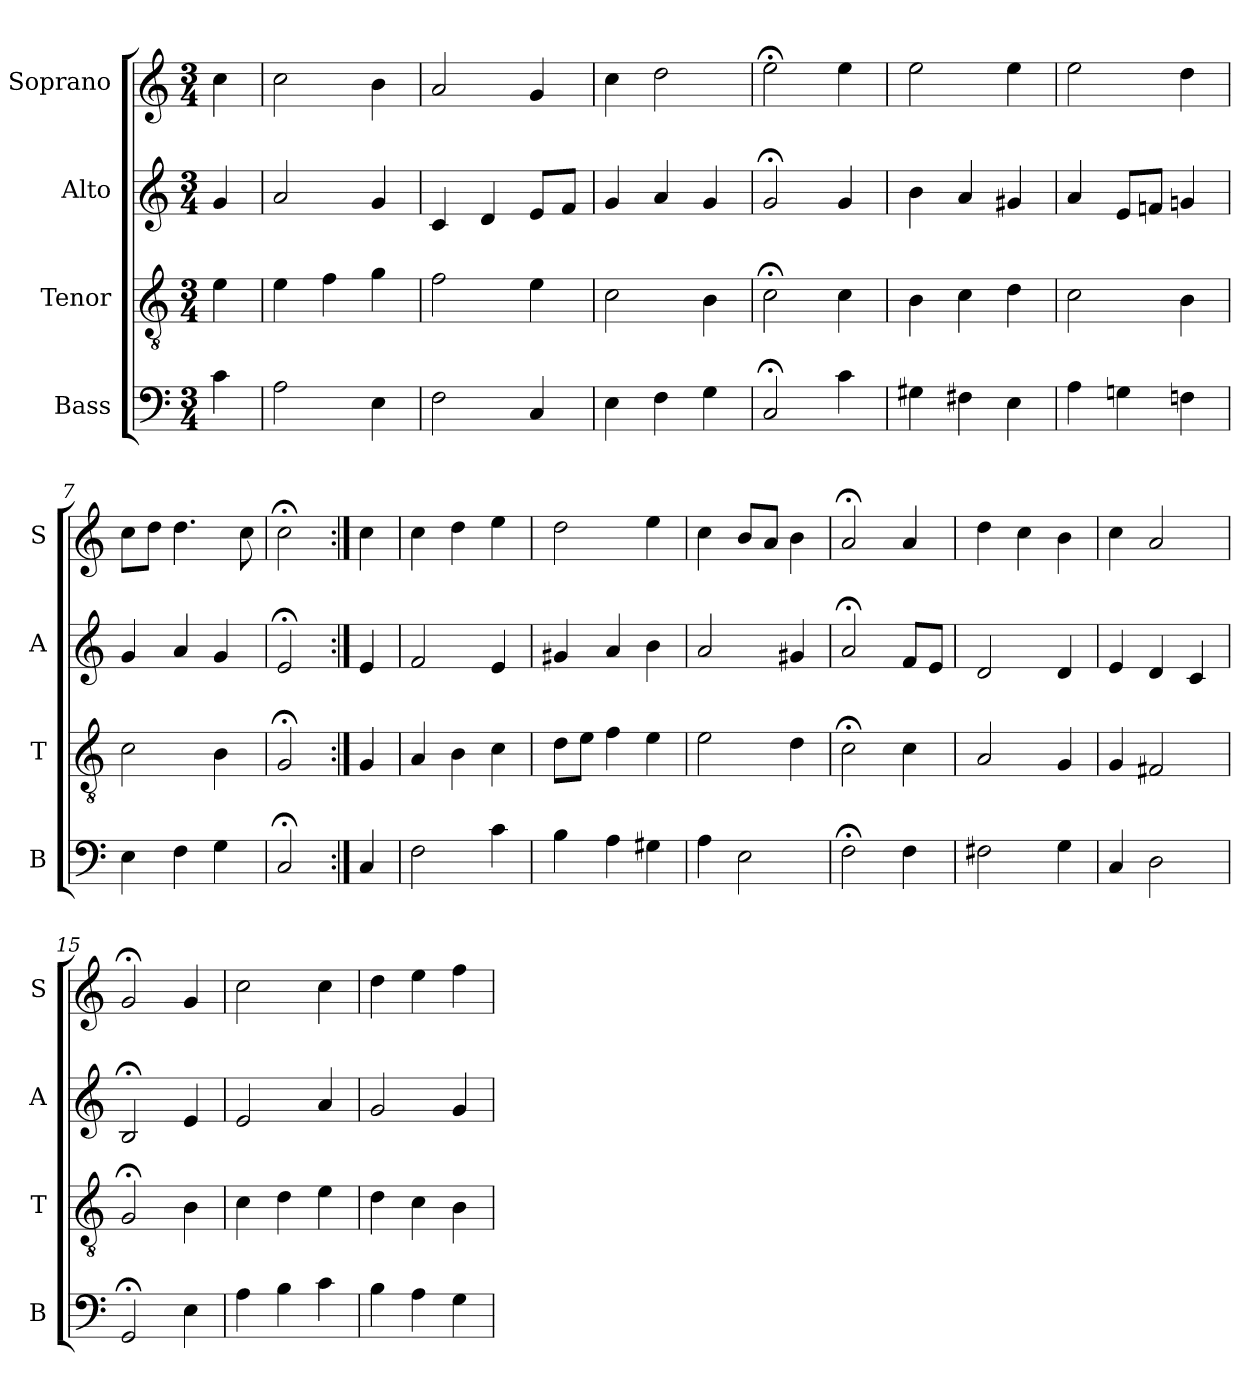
**kern	**kern	**kern	**kern
*part4	*part3	*part2	*part1
*staff4	*staff3	*staff2	*staff1
*I"Bass	*I"Tenor	*I"Alto	*I"Soprano
*I'B	*I'T	*I'A	*I'S
*clefF4	*clefGv2	*clefG2	*clefG2
*k[]	*k[]	*k[]	*k[]
*C:	*C:	*C:	*C:
*M3/4	*M3/4	*M3/4	*M3/4
*MM100	*MM100	*MM100	*MM100
=	=	=	=
4c	4e	4g	4cc
=1	=1	=1	=1
2A	4e	2a	2cc
.	4f	.	.
4E	4g	4g	4b
=2	=2	=2	=2
2F	2f	4c	2a
.	.	4d	.
4C	4e	8eL	4g
.	.	8fJ	.
=3	=3	=3	=3
4E	2c	4g	4cc
4F	.	4a	2dd
4G	4B	4g	.
=4	=4	=4	=4
2C;<	2c;<	2g;<	2ee;<
4c	4c	4g	4ee
=5	=5	=5	=5
4G#X	4B	4b	2ee
4F#X	4c	4a	.
4E	4d	4g#X	4ee
=6	=6	=6	=6
4A	2c	4a	2ee
4Gn	.	8eL	.
.	.	8fnJ	.
4Fn	4B	4gn	4dd
=7	=7	=7	=7
4E	2c	4g	8ccL
.	.	.	8ddJ
4F	.	4a	4.dd
4G	4B	4g	.
.	.	.	8cc
=8	=8	=8	=8
2C;<	2G;<	2e;<	2cc;<
=:|!	=:|!	=:|!	=:|!
4C	4G	4e	4cc
=9	=9	=9	=9
2F	4A	2f	4cc
.	4B	.	4dd
4c	4c	4e	4ee
=10	=10	=10	=10
4B	8dL	4g#X	2dd
.	8eJ	.	.
4A	4f	4a	.
4G#X	4e	4b	4ee
=11	=11	=11	=11
4A	2e	2a	4cc
2E	.	.	8bL
.	.	.	8aJ
.	4d	4g#X	4b
=12	=12	=12	=12
2F;<	2c;<	2a;<	2a;<
4F	4c	8fL	4a
.	.	8eJ	.
=13	=13	=13	=13
2F#X	2A	2d	4dd
.	.	.	4cc
4G	4G	4d	4b
=14	=14	=14	=14
4C	4G	4e	4cc
2D	2F#X	4d	2a
.	.	4c	.
=15	=15	=15	=15
2GG;<	2G;<	2B;<	2g;<
4E	4B	4e	4g
=16	=16	=16	=16
4A	4c	2e	2cc
4B	4d	.	.
4c	4e	4a	4cc
=17	=17	=17	=17
4B	4d	2g	4dd
4A	4c	.	4ee
4G	4B	4g	4ff
=	=	=	=
*-	*-	*-	*-
